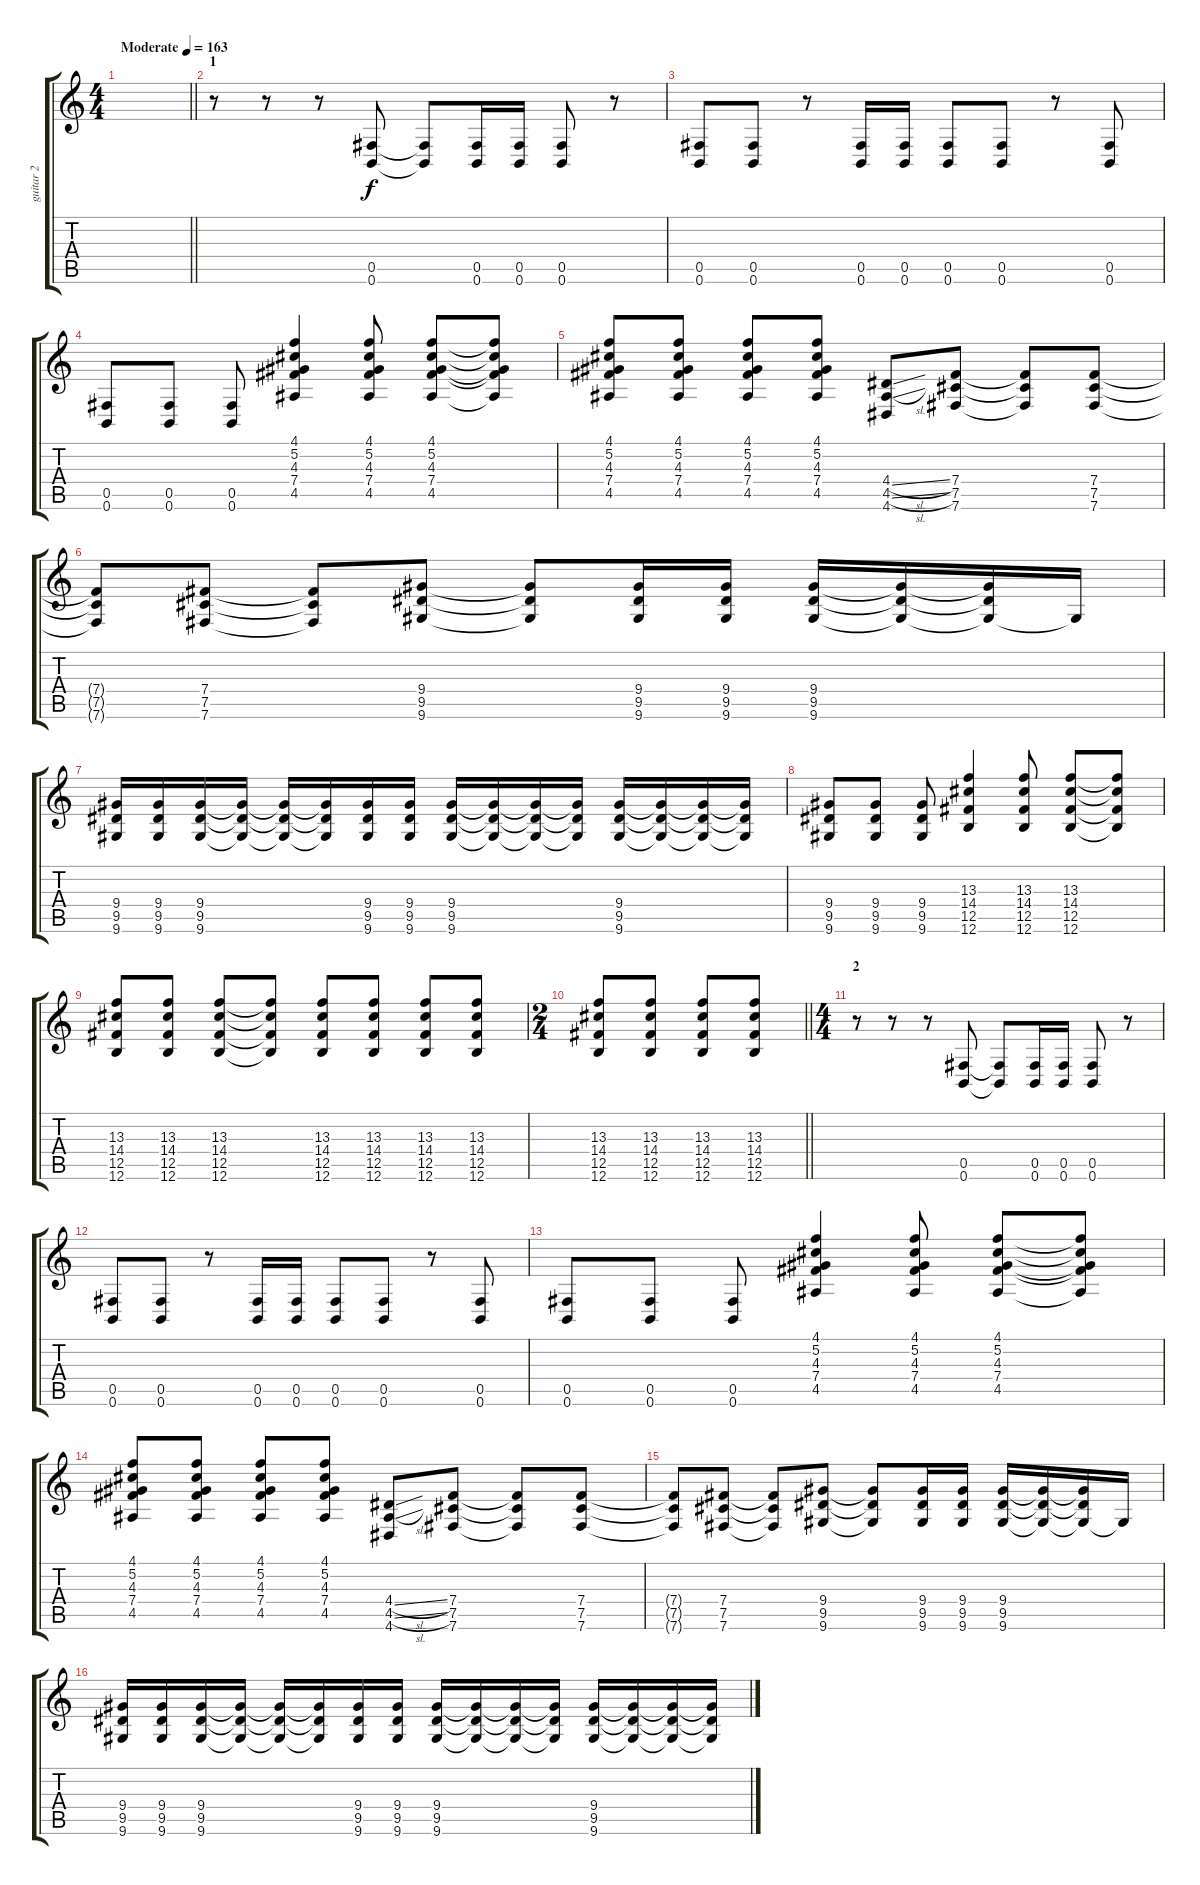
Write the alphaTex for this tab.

\track ("guitar 2" "guitar 2") {instrument distortionguitar}
\staff {score tabs}
\tuning (Db4 Ab3 E3 B2 Gb2 B1) {hide}
\ts (4 4)
\tempo (163 "Moderate")
\clef g2
\barLineRight lightlight
\ks c
|
\section ("" "1")
r.8 r.8 r.8 (0.5 0.6).8 (0.5{t} 0.6{t}).8 (0.5 0.6).16 (0.5 0.6).16 (0.5 0.6).8 r.8 |
(0.5 0.6).8 (0.5 0.6).8 r.8 (0.5 0.6).16 (0.5 0.6).16 (0.5 0.6).8 (0.5 0.6).8 r.8 (0.5 0.6).8 |
(0.5 0.6).8 (0.5 0.6).8 (0.5 0.6).8 (4.1 5.2 4.3 7.4 4.5).4 (4.1 5.2 4.3 7.4 4.5).8 (4.1 5.2 4.3 7.4 4.5).8 (4.1{t} 5.2{t} 4.3{t} 7.4{t} 4.5{t}).8 |
(4.1 5.2 4.3 7.4 4.5).8 (4.1 5.2 4.3 7.4 4.5).8 (4.1 5.2 4.3 7.4 4.5).8 (4.1 5.2 4.3 7.4 4.5).8 (4.4{sl} 4.5{sl} 4.6).8 (7.4 7.5 7.6).8 (7.4{t} 7.5{t} 7.6{t}).8 (7.4 7.5 7.6).8 |
(7.4{t} 7.5{t} 7.6{t}).8 (7.4 7.5 7.6).8 (7.4{t} 7.5{t} 7.6{t}).8 (9.4 9.5 9.6).8 (9.4{t} 9.5{t} 9.6{t}).8 (9.4 9.5 9.6).16 (9.4 9.5 9.6).16 (9.4 9.5 9.6).16 (9.4{t} 9.5{t} 9.6{t}).16 (9.4{t} 9.5{t} 9.6{t}).16 9.6{t}.16 |
(9.4 9.5 9.6).16 (9.4 9.5 9.6).16 (9.4 9.5 9.6).16 (9.4{t} 9.5{t} 9.6{t}).16 (9.4{t} 9.5{t} 9.6{t}).16 (9.4{t} 9.5{t} 9.6{t}).16 (9.4 9.5 9.6).16 (9.4 9.5 9.6).16 (9.4 9.5 9.6).16 (9.4{t} 9.5{t} 9.6{t}).16 (9.4{t} 9.5{t} 9.6{t}).16 (9.4{t} 9.5{t} 9.6{t}).16 (9.4 9.5 9.6).16 (9.4{t} 9.5{t} 9.6{t}).16 (9.4{t} 9.5{t} 9.6{t}).16 (9.4{t} 9.5{t} 9.6{t}).16 |
(9.4 9.5 9.6).8 (9.4 9.5 9.6).8 (9.4 9.5 9.6).8 (13.3 14.4 12.5 12.6).4 (13.3 14.4 12.5 12.6).8 (13.3 14.4 12.5 12.6).8 (13.3{t} 14.4{t} 12.5{t} 12.6{t}).8 |
(13.3 14.4 12.5 12.6).8 (13.3 14.4 12.5 12.6).8 (13.3 14.4 12.5 12.6).8 (13.3{t} 14.4{t} 12.5{t} 12.6{t}).8 (13.3 14.4 12.5 12.6).8 (13.3 14.4 12.5 12.6).8 (13.3 14.4 12.5 12.6).8 (13.3 14.4 12.5 12.6).8 |
\ts (2 4)
\barLineRight lightlight
(13.3 14.4 12.5 12.6).8 (13.3 14.4 12.5 12.6).8 (13.3 14.4 12.5 12.6).8 (13.3 14.4 12.5 12.6).8 |
\ts (4 4)
\section ("" "2")
r.8 r.8 r.8 (0.5 0.6).8 (0.5{t} 0.6{t}).8 (0.5 0.6).16 (0.5 0.6).16 (0.5 0.6).8 r.8 |
(0.5 0.6).8 (0.5 0.6).8 r.8 (0.5 0.6).16 (0.5 0.6).16 (0.5 0.6).8 (0.5 0.6).8 r.8 (0.5 0.6).8 |
(0.5 0.6).8 (0.5 0.6).8 (0.5 0.6).8 (4.1 5.2 4.3 7.4 4.5).4 (4.1 5.2 4.3 7.4 4.5).8 (4.1 5.2 4.3 7.4 4.5).8 (4.1{t} 5.2{t} 4.3{t} 7.4{t} 4.5{t}).8 |
(4.1 5.2 4.3 7.4 4.5).8 (4.1 5.2 4.3 7.4 4.5).8 (4.1 5.2 4.3 7.4 4.5).8 (4.1 5.2 4.3 7.4 4.5).8 (4.4{sl} 4.5{sl} 4.6).8 (7.4 7.5 7.6).8 (7.4{t} 7.5{t} 7.6{t}).8 (7.4 7.5 7.6).8 |
(7.4{t} 7.5{t} 7.6{t}).8 (7.4 7.5 7.6).8 (7.4{t} 7.5{t} 7.6{t}).8 (9.4 9.5 9.6).8 (9.4{t} 9.5{t} 9.6{t}).8 (9.4 9.5 9.6).16 (9.4 9.5 9.6).16 (9.4 9.5 9.6).16 (9.4{t} 9.5{t} 9.6{t}).16 (9.4{t} 9.5{t} 9.6{t}).16 9.6{t}.16 |
(9.4 9.5 9.6).16 (9.4 9.5 9.6).16 (9.4 9.5 9.6).16 (9.4{t} 9.5{t} 9.6{t}).16 (9.4{t} 9.5{t} 9.6{t}).16 (9.4{t} 9.5{t} 9.6{t}).16 (9.4 9.5 9.6).16 (9.4 9.5 9.6).16 (9.4 9.5 9.6).16 (9.4{t} 9.5{t} 9.6{t}).16 (9.4{t} 9.5{t} 9.6{t}).16 (9.4{t} 9.5{t} 9.6{t}).16 (9.4 9.5 9.6).16 (9.4{t} 9.5{t} 9.6{t}).16 (9.4{t} 9.5{t} 9.6{t}).16 (9.4{t} 9.5{t} 9.6{t}).16
